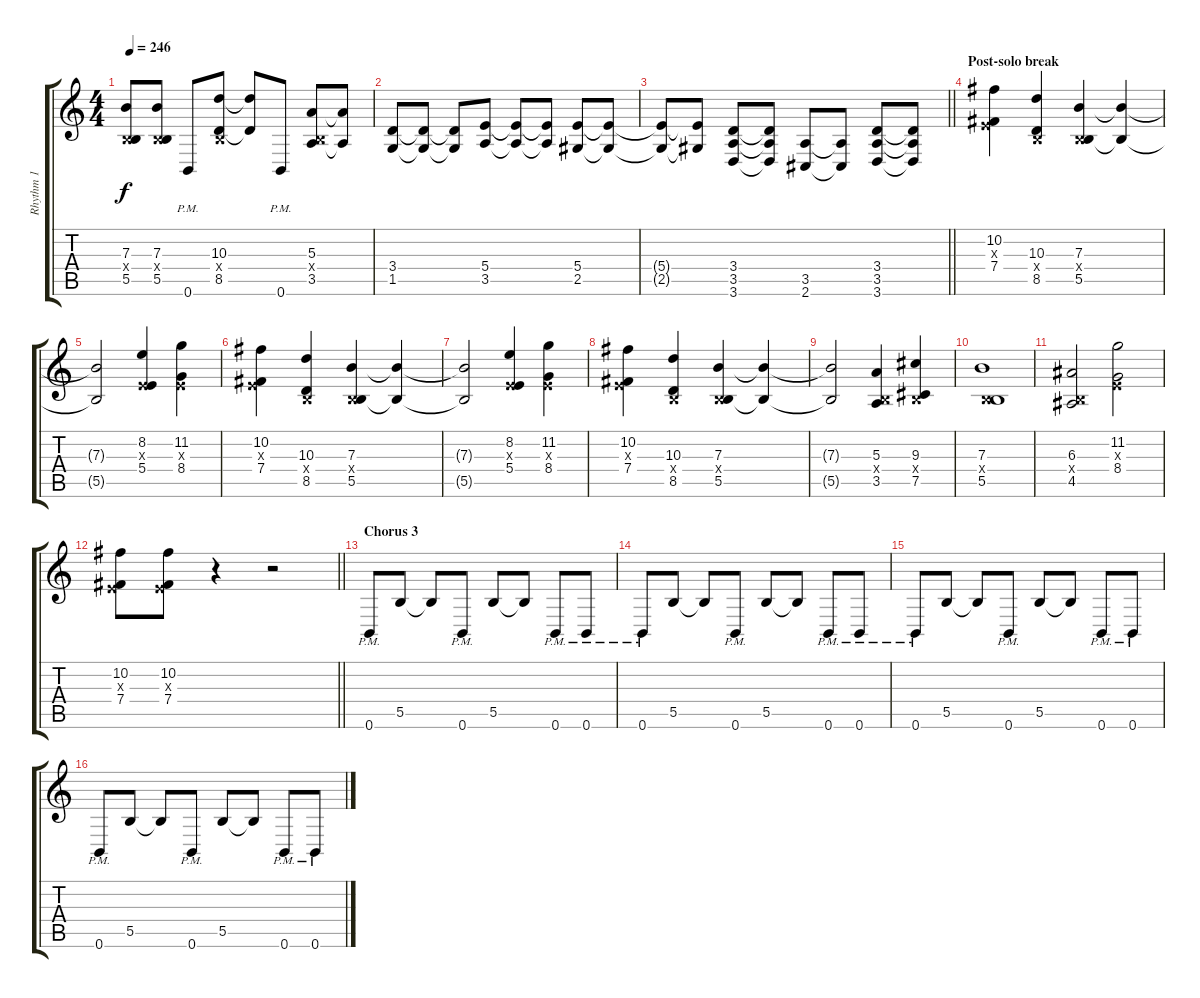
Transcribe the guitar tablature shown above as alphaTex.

\track ("Rhythm 1" "Rhythm 1") {instrument distortionguitar}
\staff {score tabs}
\tuning (Db4 Ab3 E3 B2 Gb2 B1) {hide}
\ts (4 4)
\tempo 246
\clef g2
\ks c
(7.3 0.4{x} 5.5).8{dy f} (7.3 0.4{x} 5.5).8 0.6{pm}.8 (10.3 0.4{x} 8.5).8 (10.3{t} 8.5{t}).8 0.6{pm}.8 (5.3 0.4{x} 3.5).8 (5.3{t} 3.5{t}).8 |
(3.4 1.5).8 (3.4{t} 1.5{t}).8 (3.4{t} 1.5{t}).8 (5.4 3.5).8 (5.4{t} 3.5{t}).8 (5.4{t} 3.5{t}).8 (5.4 2.5).8 (5.4{t} 2.5{t}).8 |
\barLineRight lightlight
(5.4{t} 2.5{t}).8 (5.4{t} 2.5{t}).8 (3.4 3.5 3.6).8 (3.4{t} 3.5{t} 3.6{t}).8 (3.5 2.6).8 (3.5{t} 2.6{t}).8 (3.4 3.5 3.6).8 (3.4{t} 3.5{t} 3.6{t}).8 |
\section ("" "Post-solo break")
(10.2 0.3{x} 7.4).4 (10.3 0.4{x} 8.5).4 (7.3 0.4{x} 5.5).4 (7.3{t} 5.5{t}).4 |
(7.3{t} 5.5{t}).2 (8.2 0.3{x} 5.4).4 (11.2 0.3{x} 8.4).4 |
(10.2 0.3{x} 7.4).4 (10.3 0.4{x} 8.5).4 (7.3 0.4{x} 5.5).4 (7.3{t} 5.5{t}).4 |
(7.3{t} 5.5{t}).2 (8.2 0.3{x} 5.4).4 (11.2 0.3{x} 8.4).4 |
(10.2 0.3{x} 7.4).4 (10.3 0.4{x} 8.5).4 (7.3 0.4{x} 5.5).4 (7.3{t} 5.5{t}).4 |
(7.3{t} 5.5{t}).2 (5.3 0.4{x} 3.5).4 (9.3 0.4{x} 7.5).4 |
(7.3 0.4{x} 5.5).1 |
(6.3 0.4{x} 4.5).2 (11.2 0.3{x} 8.4).2 |
\barLineRight lightlight
(10.2 0.3{x} 7.4).8 (10.2 0.3{x} 7.4).8 r.4 r.2 |
\section ("" "Chorus 3")
0.6{pm}.8 5.5.8 5.5{t}.8 0.6{pm}.8 5.5.8 5.5{t}.8 0.6{pm}.8 0.6{pm}.8 |
0.6{pm}.8 5.5.8 5.5{t}.8 0.6{pm}.8 5.5.8 5.5{t}.8 0.6{pm}.8 0.6{pm}.8 |
0.6{pm}.8 5.5.8 5.5{t}.8 0.6{pm}.8 5.5.8 5.5{t}.8 0.6{pm}.8 0.6{pm}.8 |
0.6{pm}.8 5.5.8 5.5{t}.8 0.6{pm}.8 5.5.8 5.5{t}.8 0.6{pm}.8 0.6{pm}.8
